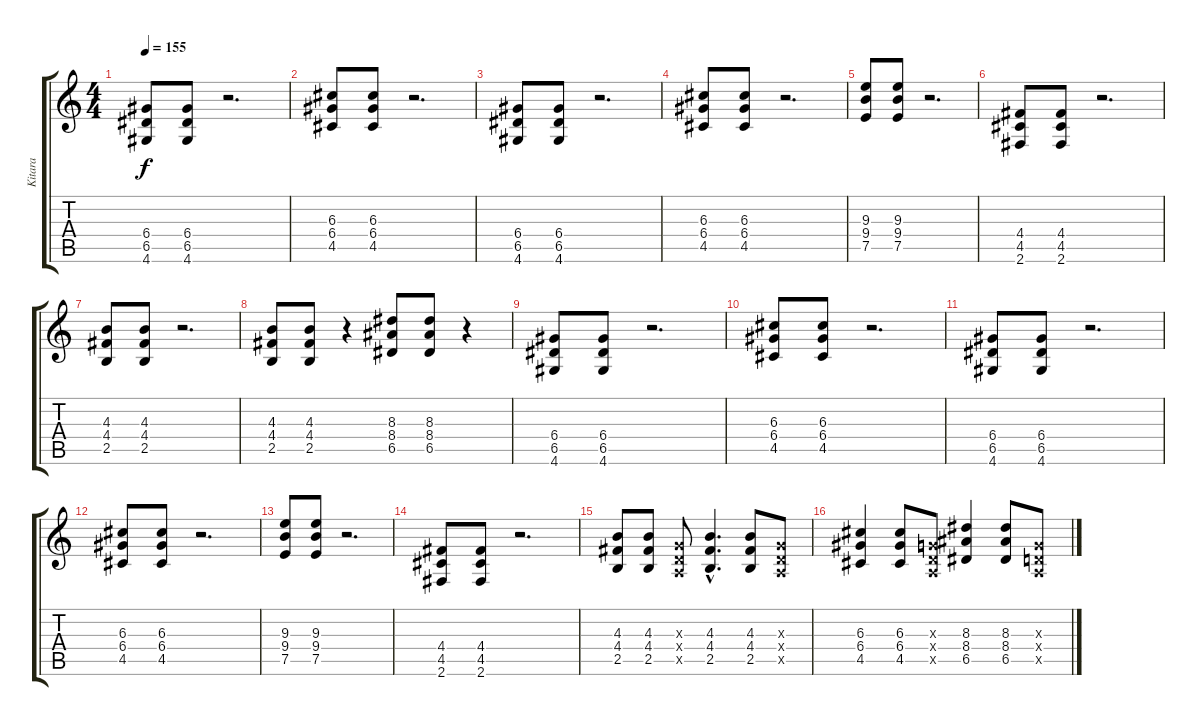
\track ("Kitara" "Kitara") {instrument acousticguitarsteel}
\staff {score tabs}
\tuning (E4 B3 G3 D3 A2 E2) {hide}
\ts (4 4)
\tempo 155
\clef g2
\ks c
(6.4 6.5 4.6).8{dy f} (6.4 6.5 4.6).8 r.2{d} |
(6.3 6.4 4.5).8 (6.3 6.4 4.5).8 r.2{d} |
(6.4 6.5 4.6).8 (6.4 6.5 4.6).8 r.2{d} |
(6.3 6.4 4.5).8 (6.3 6.4 4.5).8 r.2{d} |
(9.3 9.4 7.5).8 (9.3 9.4 7.5).8 r.2{d} |
(4.4 4.5 2.6).8 (4.4 4.5 2.6).8 r.2{d} |
(4.3 4.4 2.5).8 (4.3 4.4 2.5).8 r.2{d} |
(4.3 4.4 2.5).8 (4.3 4.4 2.5).8 r.4 (8.3 8.4 6.5).8 (8.3 8.4 6.5).8 r.4 |
(6.4 6.5 4.6).8 (6.4 6.5 4.6).8 r.2{d} |
(6.3 6.4 4.5).8 (6.3 6.4 4.5).8 r.2{d} |
(6.4 6.5 4.6).8 (6.4 6.5 4.6).8 r.2{d} |
(6.3 6.4 4.5).8 (6.3 6.4 4.5).8 r.2{d} |
(9.3 9.4 7.5).8 (9.3 9.4 7.5).8 r.2{d} |
(4.4 4.5 2.6).8 (4.4 4.5 2.6).8 r.2{d} |
(4.3 4.4 2.5).8 (4.3 4.4 2.5).8 (0.3{x} 0.4{x} 0.5{x}).8 (4.3{hac} 4.4{hac} 2.5{hac}).4{d} (4.3 4.4 2.5).8 (0.3{x} 0.4{x} 0.5{x}).8 |
(6.3 6.4 4.5).4 (6.3 6.4 4.5).8 (0.3{x} 0.4{x} 0.5{x}).8 (8.3 8.4 6.5).4 (8.3 8.4 6.5).8 (0.3{x} 0.4{x} 0.5{x}).8
